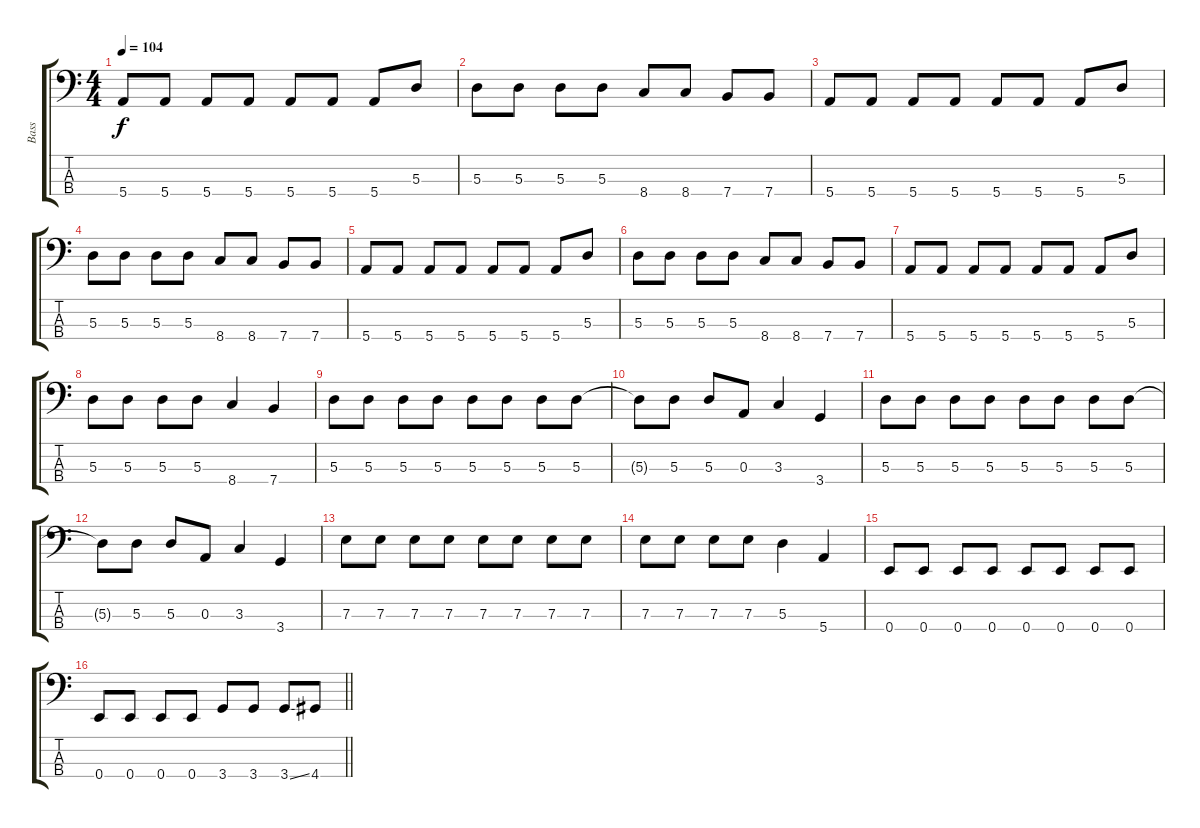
\track ("Bass" "Bass") {instrument electricbasspick}
\staff {score tabs}
\tuning (G2 D2 A1 E1) {hide}
\ts (4 4)
\tempo 104
\clef f4
\ks c
5.4.8{dy f} 5.4.8 5.4.8 5.4.8 5.4.8 5.4.8 5.4.8 5.3.8 |
5.3.8 5.3.8 5.3.8 5.3.8 8.4.8 8.4.8 7.4.8 7.4.8 |
5.4.8 5.4.8 5.4.8 5.4.8 5.4.8 5.4.8 5.4.8 5.3.8 |
5.3.8 5.3.8 5.3.8 5.3.8 8.4.8 8.4.8 7.4.8 7.4.8 |
5.4.8 5.4.8 5.4.8 5.4.8 5.4.8 5.4.8 5.4.8 5.3.8 |
5.3.8 5.3.8 5.3.8 5.3.8 8.4.8 8.4.8 7.4.8 7.4.8 |
5.4.8 5.4.8 5.4.8 5.4.8 5.4.8 5.4.8 5.4.8 5.3.8 |
5.3.8 5.3.8 5.3.8 5.3.8 8.4.4 7.4.4 |
5.3.8 5.3.8 5.3.8 5.3.8 5.3.8 5.3.8 5.3.8 5.3.8 |
5.3{t}.8 5.3.8 5.3.8 0.3.8 3.3.4 3.4.4 |
5.3.8 5.3.8 5.3.8 5.3.8 5.3.8 5.3.8 5.3.8 5.3.8 |
5.3{t}.8 5.3.8 5.3.8 0.3.8 3.3.4 3.4.4 |
7.3.8 7.3.8 7.3.8 7.3.8 7.3.8 7.3.8 7.3.8 7.3.8 |
7.3.8 7.3.8 7.3.8 7.3.8 5.3.4 5.4.4 |
0.4.8 0.4.8 0.4.8 0.4.8 0.4.8 0.4.8 0.4.8 0.4.8 |
\barLineRight lightlight
0.4.8 0.4.8 0.4.8 0.4.8 3.4.8 3.4.8 3.4{ss}.8 4.4.8
